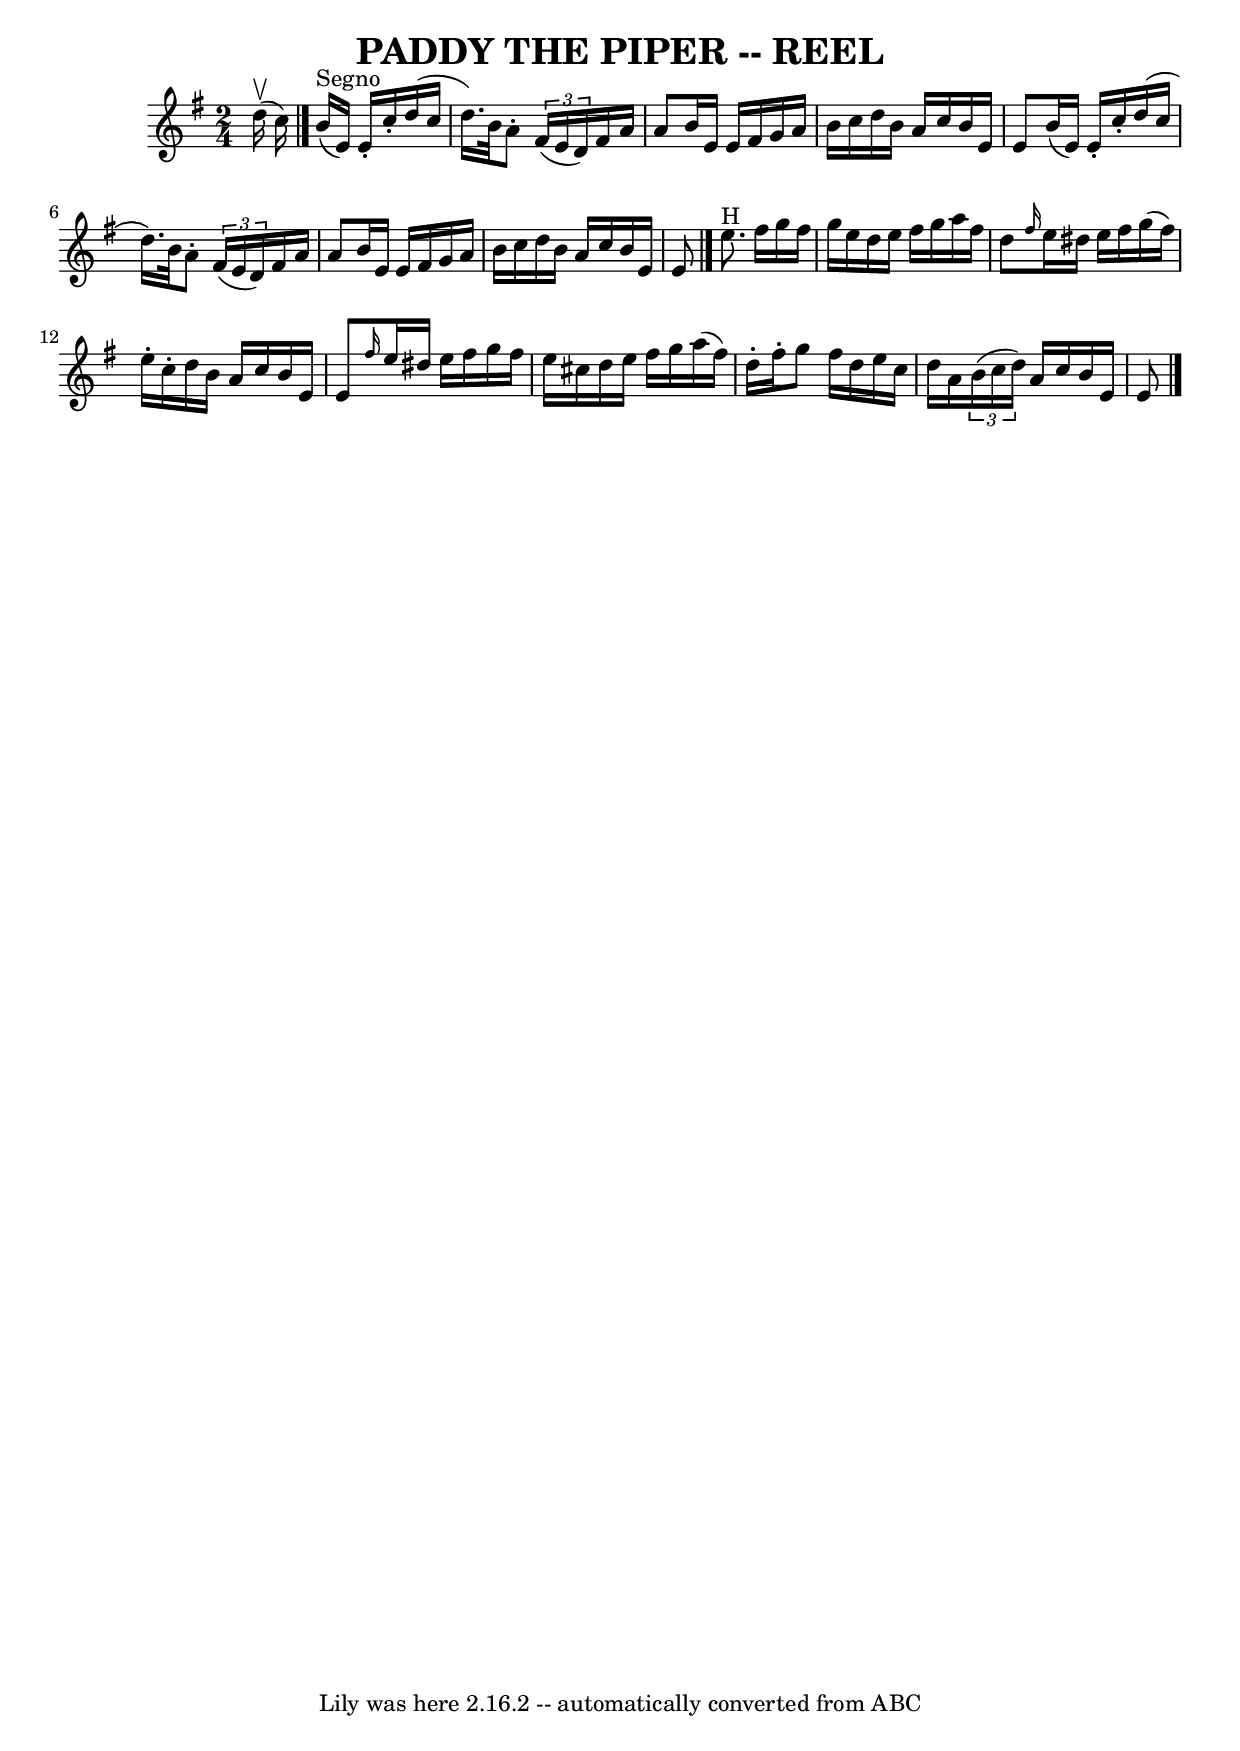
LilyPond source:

\version "2.16.2"
\include "Mammoth.ily"
\header {
  %% book = "Ryan's Mammoth Collection of Fiddle Tunes"
  crossRefNumber = "1"
  footnotes = ""
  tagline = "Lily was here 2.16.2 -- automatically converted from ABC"
  title = "PADDY THE PIPER -- REEL"

}
voicedefault =  {


  \time 2/4 
  \key g \major d''16 (^\upbow c''16)     |
  
  \bar "|." b'16^"Segno"(e'16) e'16 -. c''16 -. d''16 (c''16    
  d''16.) b'32    |
  a'8 -. \times 2/3 { fis'16 (e'16 d'16  
		      -) 
		    } fis'16 a'16 a'8    |
  b'16 e'16 e'16 fis'16    
  g'16 a'16 b'16 c''16    |
  d''16 b'16 a'16 c''16    
  b'16 e'16 e'8    |
  b'16 (e'16) e'16 -. c''16 -.   
  d''16 (c''16 d''16.) b'32    |
  a'8 -. \times 2/3 { fis'16 
		      (e'16 d'16) 
		    } fis'16 a'16 a'8    |
  b'16 e'16    
  e'16 fis'16 g'16 a'16 b'16 c''16    |
  d''16 b'16    
  a'16 c''16 b'16 e'16 e'8      \bar "|." e''8.^"H" fis''16    
  g''16 fis''16 g''16 e''16    |
  d''16 e''16 fis''16    
  g''16 a''16 fis''16 d''8    |
  \grace { fis''16  
	 } e''16    
  dis''16 e''16 fis''16 g''16 (fis''16) e''16 -. c''16 -.   
  |
  d''16 b'16 a'16 c''16 b'16 e'16 e'8    |
  
  \grace { fis''16  
	 } e''16 dis''16 e''16 fis''16 g''16    
  fis''16 e''16 cis''16    |
  d''16 e''16 fis''16 g''16    
  a''16 (fis''16) d''16 -. fis''16 -.   |
  g''8 fis''16    
  d''16 e''16 c''16 d''16 a'16    |
  \times 2/3 { b'16 (
	       c''16 d''16) 
	     } a'16 c''16 b'16 e'16 e'8      \bar "|."   

}

\score{
  <<

    \context Staff="default"
    {
      \voicedefault 
      
    }

  >>
  \layout {
    
  }
  \midi {
  }

}
